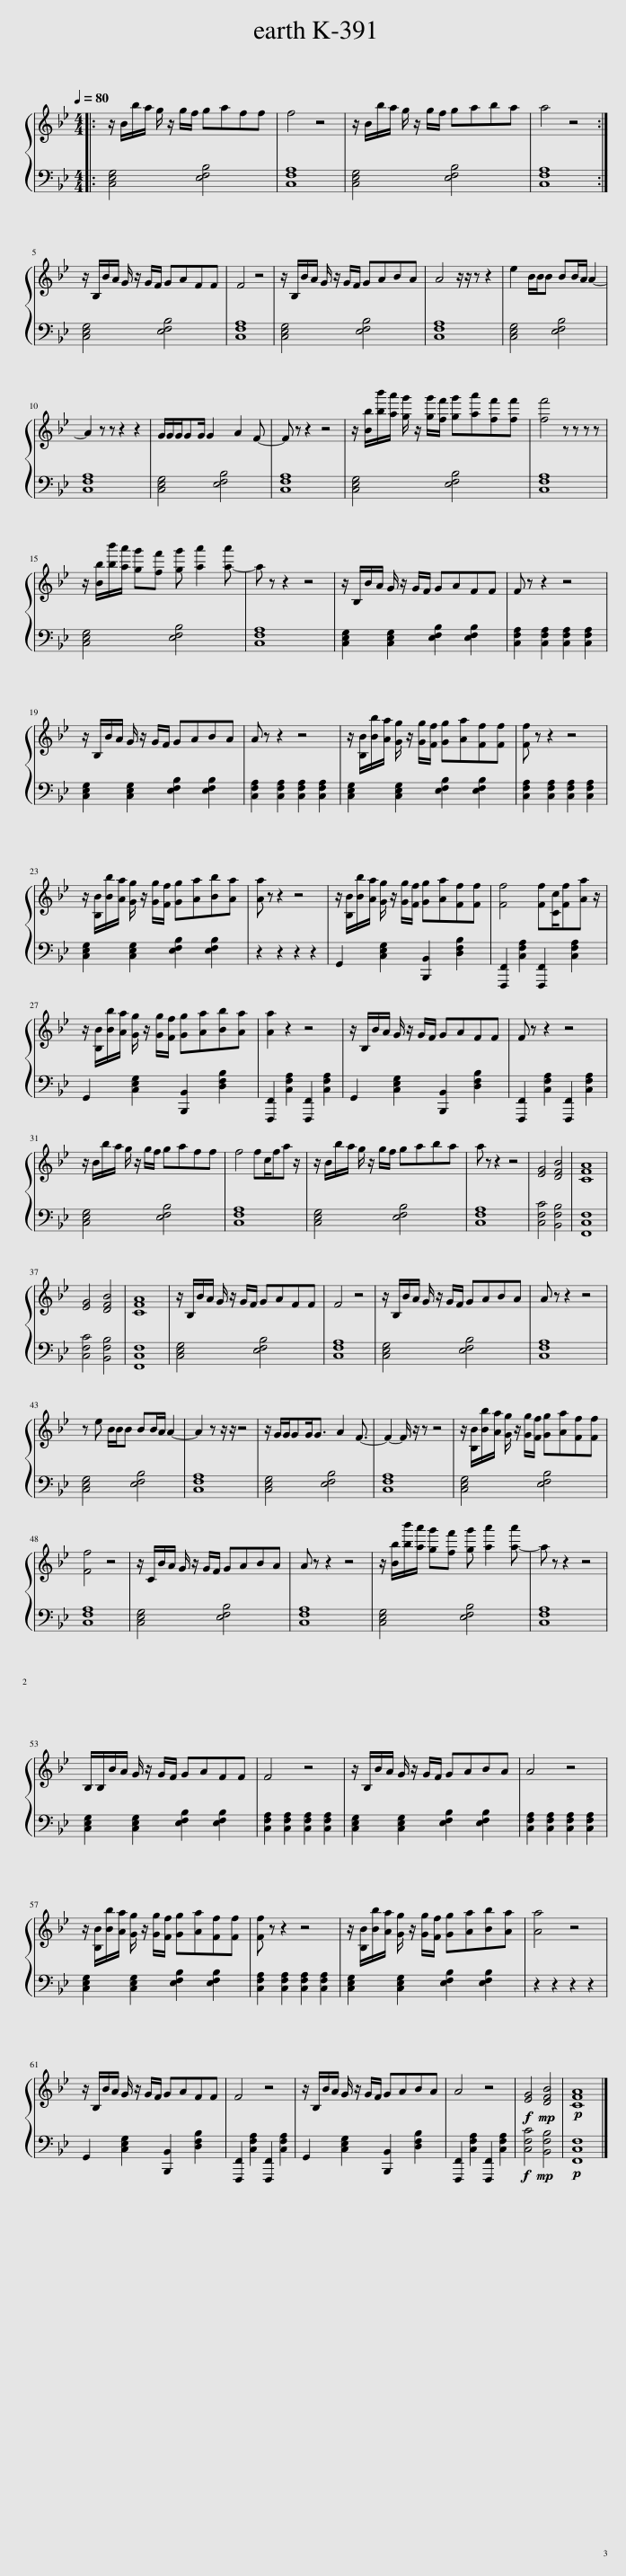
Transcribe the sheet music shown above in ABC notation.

X:1
%%score { 1 | ( 2 3 ) }
L:1/8
Q:1/4=80
M:4/4
I:linebreak $
K:Bb
V:1 treble
V:2 bass
V:3 bass
V:1
|: z/ B/b/a/ g/ z/ g/f/ gaff | f4 z4 | z/ B/b/a/ g/ z/ g/f/ gaba | a4 z4 :|$ z/ B,/B/A/ G/ z/ G/F/ GAFF | %5
 F4 z4 | z/ B,/B/A/ G/ z/ G/F/ GABA | A4 z/ z/ z z2 | e2 B/B/B BB/A/ A2- |$ A2 z z z2 z2 | %10
 G/G/G/GG/ G2 A2 F- | F z z2 z4 | z/ [Bb]/[bb']/[aa']/ [gg']/ z/ [gg']/[ff']/ [gg'][aa'][ff'][ff'] | [ff']4 z z z z |$ z/ [Bb]/[bb']/[aa']/ [gg'][ff'] [gg'] [aa']2 [a-a'] | %15
 a z z2 z4 | z/ B,/B/A/ G/ z/ G/F/ GAFF | F z z2 z4 |$ z/ B,/B/A/ G/ z/ G/F/ GABA | A z z2 z4 | %20
 z/ [B,B]/[Bb]/[Aa]/ [Gg]/ z/ [Gg]/[Ff]/ [Gg][Aa][Ff][Ff] | [Ff] z z2 z4 |$ z/ [B,B]/[Bb]/[Aa]/ [Gg]/ z/ [Gg]/[Ff]/ [Gg][Aa][Bb][Aa] | [Aa] z z2 z4 | z/ [B,B]/[Bb]/[Aa]/ [Gg]/ z/ [Gg]/[Ff]/ [Gg][Aa][Ff][Ff] | %25
 [Ff]4 [Ff][Cc]/[Ff][Aa] z/ |$ z/ [B,B]/[Bb]/[Aa]/ [Gg]/ z/ [Gg]/[Ff]/ [Gg][Aa][Bb][Aa] | [Aa]2 z2 z4 | z/ B,/B/A/ G/ z/ G/F/ GAFF | F z z2 z4 |$ %30
 z/ B/b/a/ g/ z/ g/f/ gaff | f4 fc/fa z/ | z/ B/b/a/ g/ z/ g/f/ gaba | a z z2 z4 | [EG]4 [DFB]4 | %35
 [CFA]8 |$ [EG]4 [DFB]4 | [CFA]8 | z/ B,/B/A/ G/ z/ G/F/ GAFF | F4 z4 | %40
 z/ B,/B/A/ G/ z/ G/F/ GABA | A z z2 z4 |$ z e B/B/B BB/A/ A2- | A2 z z/ z/ z4 | z/ G/G/GG<G A2 F3/2- | %45
 F2- F/ z/ z z4 | z/ [B,B]/[Bb]/[Aa]/ [Gg]/ z/ [Gg]/[Ff]/ [Gg][Aa][Ff][Ff] |$ [Ff]4 z4 | z/ C/B/A/ G/ z/ G/F/ GABA | A z z2 z4 | %50
 z/ [Bb]/[bb']/[aa']/ [gg'][ff'] [gg'] [aa']2 [a-a'] | a z z2 z4 |$ B,/B,/B/A/ G/ z/ G/F/ GAFF | F4 z4 | z/ B,/B/A/ G/ z/ G/F/ GABA | %55
 A4 z4 |$ z/ [B,B]/[Bb]/[Aa]/ [Gg]/ z/ [Gg]/[Ff]/ [Gg][Aa][Ff][Ff] | [Ff] z z2 z4 | z/ [B,B]/[Bb]/[Aa]/ [Gg]/ z/ [Gg]/[Ff]/ [Gg][Aa][Bb][Aa] | [Aa]4 z4 |$ %60
 z/ B,/B/A/ G/ z/ G/F/ GAFF | F4 z4 | z/ B,/B/A/ G/ z/ G/F/ GABA | A4 z4 |!f! [EG]4!mp! [DFB]4 | %65
!p! [CFA]8 |] %66
V:2
|: [C,E,G,]4 [E,F,B,]4 | [C,F,A,]8 | [C,E,G,]4 [E,F,B,]4 | [C,F,]8 :|$ [C,E,G,]4 [E,F,B,]4 | %5
 [C,F,A,]8 | [C,E,G,]4 [E,F,B,]4 | [C,F,A,]8 | [C,E,G,]4 [E,F,B,]4 |$ [C,F,A,]8 | %10
 [C,E,G,]4 [E,F,B,]4 | [C,F,A,]8 | [C,E,G,]4 [E,F,B,]4 | [C,F,A,]8 |$ [C,E,G,]4 [E,F,B,]4 | %15
 [C,F,A,]8 | [C,E,G,]2 [C,E,G,]2 [E,F,B,]2 [E,F,B,]2 | [C,F,A,]2 [C,F,A,]2 [C,F,A,]2 [C,F,A,]2 |$ [C,E,G,]2 [C,E,G,]2 [E,F,B,]2 [E,F,B,]2 | [C,F,A,]2 [C,F,A,]2 [C,F,A,]2 [C,F,A,]2 | %20
 [C,E,G,]2 [C,E,G,]2 [E,F,B,]2 [E,F,B,]2 | [C,F,A,]2 [C,F,A,]2 [C,F,A,]2 [C,F,A,]2 |$ [C,E,G,]2 [C,E,G,]2 [E,F,B,]2 [E,F,B,]2 | z2 z2 z2 z2 | G,,2 [C,E,G,]2 [B,,,B,,]2 [D,F,B,]2 | %25
 [F,,,F,,]2 [C,F,A,]2 [F,,,F,,]2 [C,F,A,]2 |$ G,,2 [C,E,G,]2 [B,,,B,,]2 [D,F,B,]2 | [F,,,F,,]2 [C,F,A,]2 [F,,,F,,]2 [C,F,A,]2 | G,,2 [C,E,G,]2 [B,,,B,,]2 [D,F,B,]2 | [F,,,F,,]2 [C,F,A,]2 [F,,,F,,]2 [C,F,A,]2 |$ %30
 [C,E,G,]4 [E,F,B,]4 | [C,F,A,]8 | [C,E,G,]4 [E,F,B,]4 | [C,F,A,]8 | [C,F,C]4 [B,,F,B,]4 | %35
 [F,,C,F,]8 |$ [C,F,C]4 [B,,F,B,]4 | [F,,C,F,]8 | [C,E,G,]4 [E,F,B,]4 | [C,F,A,]8 | %40
 [C,E,G,]4 [E,F,B,]4 | [C,F,A,]8 |$ [C,E,G,]4 [E,F,B,]4 | [C,F,A,]8 | [C,E,G,]4 [E,F,B,]4 | %45
 [C,F,A,]8 | [C,E,G,]4 [E,F,B,]4 |$ [C,F,A,]8 | [C,E,G,]4 [E,F,B,]4 | [C,F,A,]8 | %50
 [C,E,G,]4 [E,F,B,]4 | [C,F,A,]8 |$ [C,E,G,]2 [C,E,G,]2 [E,F,B,]2 [E,F,B,]2 | [C,F,A,]2 [C,F,A,]2 [C,F,A,]2 [C,F,A,]2 | [C,E,G,]2 [C,E,G,]2 [E,F,B,]2 [E,F,B,]2 | %55
 [C,F,A,]2 [C,F,A,]2 [C,F,A,]2 [C,F,A,]2 |$ [C,E,G,]2 [C,E,G,]2 [E,F,B,]2 [E,F,B,]2 | [C,F,A,]2 [C,F,A,]2 [C,F,A,]2 [C,F,A,]2 | [C,E,G,]2 [C,E,G,]2 [E,F,B,]2 [E,F,B,]2 | z2 z2 z2 z2 |$ %60
 G,,2 [C,E,G,]2 [B,,,B,,]2 [D,F,B,]2 | [F,,,F,,]2 [C,F,A,]2 [F,,,F,,]2 [C,F,A,]2 | G,,2 [C,E,G,]2 [B,,,B,,]2 [D,F,B,]2 | [F,,,F,,]2 [C,F,A,]2 [F,,,F,,]2 [C,F,A,]2 |!f! [C,F,C]4!mp! [B,,F,B,]4 | %65
!p! [F,,C,F,]8 |] %66
V:3
|: x8 | x8 | x8 | A,8 :|$ x8 | %5
 x8 | x8 | x8 | x8 |$ x8 | %10
 x8 | x8 | x8 | x8 |$ x8 | %15
 x8 | x8 | x8 |$ x8 | x8 | %20
 x8 | x8 |$ x8 | x8 | x8 | %25
 x8 |$ x8 | x8 | x8 | x8 |$ %30
 x8 | x8 | x8 | x8 | x8 | %35
 x8 |$ x8 | x8 | x8 | x8 | %40
 x8 | x8 |$ x8 | x8 | x8 | %45
 x8 | x8 |$ x8 | x8 | x8 | %50
 x8 | x8 |$ x8 | x8 | x8 | %55
 x8 |$ x8 | x8 | x8 | x8 |$ %60
 x8 | x8 | x8 | x8 | x8 | %65
 x8 |] %66
